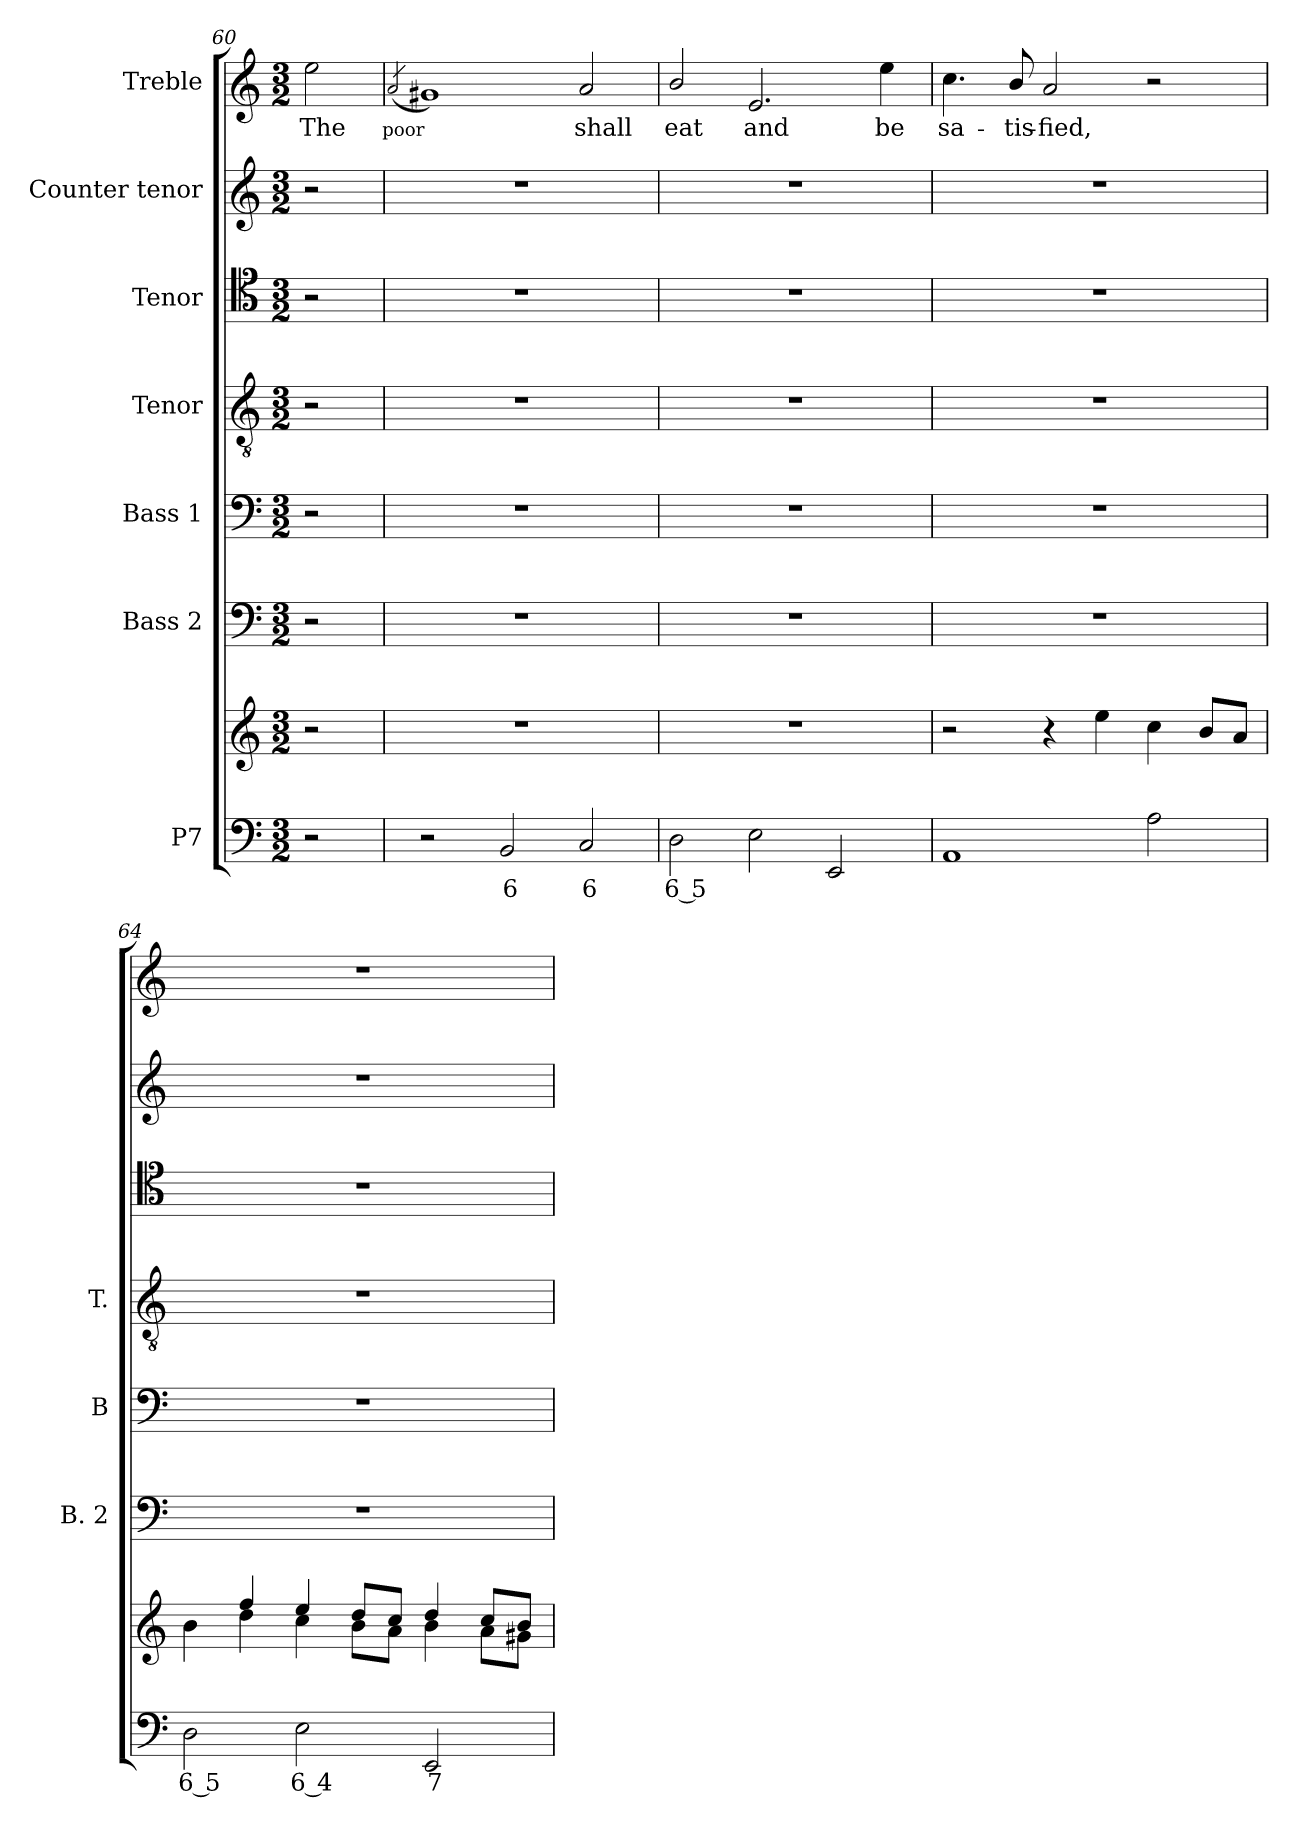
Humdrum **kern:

**kern	**text	**kern	**kern	**kern	**kern	**kern	**kern	**kern	**text
*part7	*part7	*part7	*part6	*part5	*part4	*part3	*part2	*part1	*part1
*staff8	*staff8	*staff7	*staff6	*staff5	*staff4	*staff3	*staff2	*staff1	*staff1
*I"P7	*	*	*I"Bass 2	*I"Bass 1	*I"Tenor	*I"Tenor	*I"Counter tenor	*I"Treble	*
*	*	*	*I'B. 2	*I'B	*I'T.	*	*	*	*
!!LO:PB:g=z
*clefF4	*	*clefG2	*clefF4	*clefF4	*clefGv2	*clefC4	*clefG2	*clefG2	*
*	*	*	*	*	*ITrd7c12	*	*	*	*
*k[]	*	*k[]	*k[]	*k[]	*k[]	*k[]	*k[]	*k[]	*
*C:	*	*C:	*C:	*C:	*C:	*C:	*C:	*C:	*
*M3/2	*	*M3/2	*M3/2	*M3/2	*M3/2	*M3/2	*M3/2	*M3/2	*
=60	=60	=60	=60	=60	=60	=60	=60	=60	=60
!	!	!	!	!	!	!	!	!	!LO:LY:b:color=#000000
2r	.	2r	2r	2r	2r	2r	2r	2eei\	The
=61	=61	=61	=61	=61	=61	=61	=61	=61	=61
!	!	!	!	!	!	!	!	!	!LO:LY:b:color=#000000
.	.	.	.	.	.	.	.	(2qai/	poor
!	!	!LO:N:vis=1	!LO:N:vis=1	!LO:N:vis=1	!LO:N:vis=1	!LO:N:vis=1	!LO:N:vis=1	!	!
2r	.	1.r	1.r	1.r	1.r	1.r	1.r	1g#Xi)	.
!	!LO:LY:b:color=#000000	!	!	!	!	!	!	!	!
2BBi/	6	.	.	.	.	.	.	.	.
!	!LO:LY:b:color=#000000	!	!	!	!	!	!	!	!
!	!	!	!	!	!	!	!	!	!LO:LY:b:color=#000000
2Ci/	6	.	.	.	.	.	.	2ai/	shall
=62	=62	=62	=62	=62	=62	=62	=62	=62	=62
!	!LO:LY:b:color=#000000	!LO:N:vis=1	!LO:N:vis=1	!LO:N:vis=1	!LO:N:vis=1	!LO:N:vis=1	!LO:N:vis=1	!	!
!	!	!	!	!	!	!	!	!	!LO:LY:b:color=#000000
2Di\	6 5	1.r	1.r	1.r	1.r	1.r	1.r	2bi/	eat
!	!	!	!	!	!	!	!	!	!LO:LY:b:color=#000000
2Ei\	.	.	.	.	.	.	.	2.ei/	and
2EEi/	.	.	.	.	.	.	.	.	.
!	!	!	!	!	!	!	!	!	!LO:LY:b:color=#000000
.	.	.	.	.	.	.	.	4eei\	be
=63	=63	=63	=63	=63	=63	=63	=63	=63	=63
!	!	!	!LO:N:vis=1	!LO:N:vis=1	!LO:N:vis=1	!LO:N:vis=1	!LO:N:vis=1	!	!
!	!	!	!	!	!	!	!	!	!LO:LY:b:color=#000000
1AAi	.	2r	1.r	1.r	1.r	1.r	1.r	4.cci\	sa-
!	!	!	!	!	!	!	!	!	!LO:LY:b:color=#000000
.	.	.	.	.	.	.	.	8bi/	-tis-
!	!	!	!	!	!	!	!	!	!LO:LY:b:color=#000000
.	.	4r	.	.	.	.	.	2ai/	-fied,
.	.	4eei\	.	.	.	.	.	.	.
2Ai\	.	4cci\	.	.	.	.	.	2r	.
.	.	8bi/L	.	.	.	.	.	.	.
.	.	8ai/J	.	.	.	.	.	.	.
=64	=64	=64	=64	=64	=64	=64	=64	=64	=64
!	!LO:LY:b:color=#000000	!	!LO:N:vis=1	!LO:N:vis=1	!LO:N:vis=1	!LO:N:vis=1	!LO:N:vis=1	!LO:N:vis=1	!
*	*	*^	*	*	*	*	*	*	*
2Di\	6 5	4bi\	4ryy	1.r	1.r	1.r	1.r	1.r	1.r	.
.	.	4ffi/	4ddi\	.	.	.	.	.	.	.
!	!LO:LY:b:color=#000000	!	!	!	!	!	!	!	!	!
2Ei\	6 4	4eei/	4cci\	.	.	.	.	.	.	.
.	.	8ddi/L	8bi\L	.	.	.	.	.	.	.
.	.	8cci/J	8ai\J	.	.	.	.	.	.	.
!	!LO:LY:b:color=#000000	!	!	!	!	!	!	!	!	!
2EEi/	7	4ddi/	4bi\	.	.	.	.	.	.	.
.	.	8cci/L	8ai\L	.	.	.	.	.	.	.
.	.	8bi/J	8g#Xi\J	.	.	.	.	.	.	.
*	*	*v	*v	*	*	*	*	*	*	*
=	=	=	=	=	=	=	=	=	=
*-	*-	*-	*-	*-	*-	*-	*-	*-	*-
